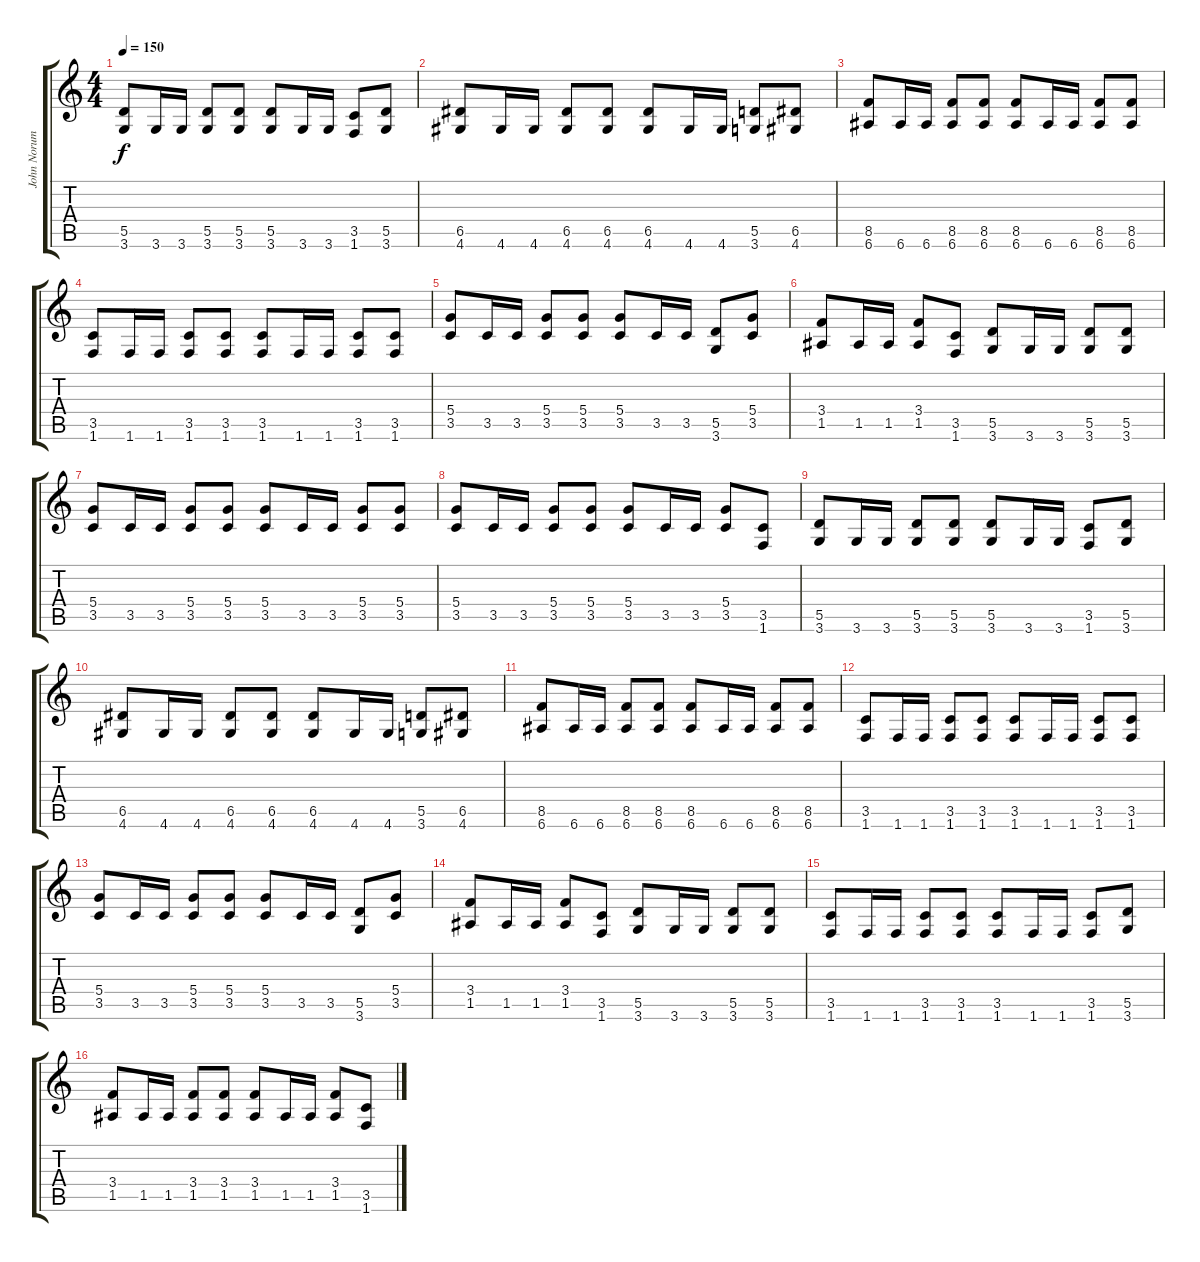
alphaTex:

\track ("John Norum Rythm" "John Norum") {instrument distortionguitar}
\staff {score tabs}
\tuning (E4 B3 G3 D3 A2 E2) {hide}
\ts (4 4)
\tempo 150
\clef g2
\ks c
(5.5 3.6).8{dy f} 3.6.16 3.6.16 (5.5 3.6).8 (5.5 3.6).8 (5.5 3.6).8 3.6.16 3.6.16 (3.5 1.6).8 (5.5 3.6).8 |
(6.5 4.6).8 4.6.16 4.6.16 (6.5 4.6).8 (6.5 4.6).8 (6.5 4.6).8 4.6.16 4.6.16 (5.5 3.6).8 (6.5 4.6).8 |
(8.5 6.6).8 6.6.16 6.6.16 (8.5 6.6).8 (8.5 6.6).8 (8.5 6.6).8 6.6.16 6.6.16 (8.5 6.6).8 (8.5 6.6).8 |
(3.5 1.6).8 1.6.16 1.6.16 (3.5 1.6).8 (3.5 1.6).8 (3.5 1.6).8 1.6.16 1.6.16 (3.5 1.6).8 (3.5 1.6).8 |
(5.4 3.5).8 3.5.16 3.5.16 (5.4 3.5).8 (5.4 3.5).8 (5.4 3.5).8 3.5.16 3.5.16 (5.5 3.6).8 (5.4 3.5).8 |
(3.4 1.5).8 1.5.16 1.5.16 (3.4 1.5).8 (3.5 1.6).8 (5.5 3.6).8 3.6.16 3.6.16 (5.5 3.6).8 (5.5 3.6).8 |
(5.4 3.5).8 3.5.16 3.5.16 (5.4 3.5).8 (5.4 3.5).8 (5.4 3.5).8 3.5.16 3.5.16 (5.4 3.5).8 (5.4 3.5).8 |
(5.4 3.5).8 3.5.16 3.5.16 (5.4 3.5).8 (5.4 3.5).8 (5.4 3.5).8 3.5.16 3.5.16 (5.4 3.5).8 (3.5 1.6).8 |
(5.5 3.6).8 3.6.16 3.6.16 (5.5 3.6).8 (5.5 3.6).8 (5.5 3.6).8 3.6.16 3.6.16 (3.5 1.6).8 (5.5 3.6).8 |
(6.5 4.6).8 4.6.16 4.6.16 (6.5 4.6).8 (6.5 4.6).8 (6.5 4.6).8 4.6.16 4.6.16 (5.5 3.6).8 (6.5 4.6).8 |
(8.5 6.6).8 6.6.16 6.6.16 (8.5 6.6).8 (8.5 6.6).8 (8.5 6.6).8 6.6.16 6.6.16 (8.5 6.6).8 (8.5 6.6).8 |
(3.5 1.6).8 1.6.16 1.6.16 (3.5 1.6).8 (3.5 1.6).8 (3.5 1.6).8 1.6.16 1.6.16 (3.5 1.6).8 (3.5 1.6).8 |
(5.4 3.5).8 3.5.16 3.5.16 (5.4 3.5).8 (5.4 3.5).8 (5.4 3.5).8 3.5.16 3.5.16 (5.5 3.6).8 (5.4 3.5).8 |
(3.4 1.5).8 1.5.16 1.5.16 (3.4 1.5).8 (3.5 1.6).8 (5.5 3.6).8 3.6.16 3.6.16 (5.5 3.6).8 (5.5 3.6).8 |
(3.5 1.6).8 1.6.16 1.6.16 (3.5 1.6).8 (3.5 1.6).8 (3.5 1.6).8 1.6.16 1.6.16 (3.5 1.6).8 (5.5 3.6).8 |
(3.4 1.5).8 1.5.16 1.5.16 (3.4 1.5).8 (3.4 1.5).8 (3.4 1.5).8 1.5.16 1.5.16 (3.4 1.5).8 (3.5 1.6).8
